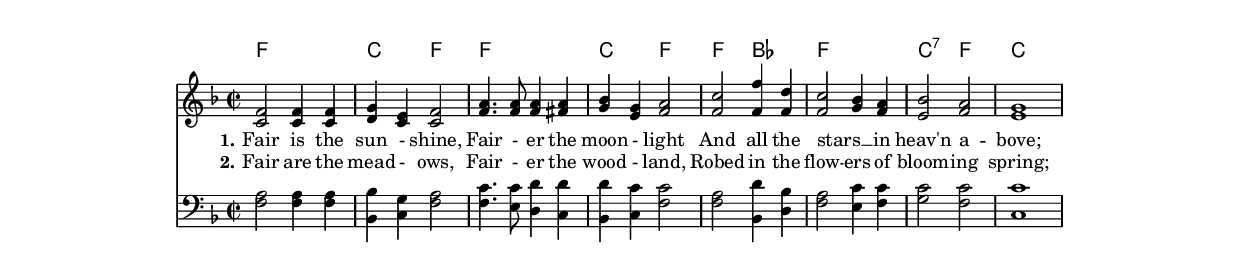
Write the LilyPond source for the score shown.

% DO NOT EDIT this file manually; it is automatically
% generated from Documentation/snippets/new
% Make any changes in Documentation/snippets/new/
% and then run scripts/auxiliar/makelsr.py
%
% This file is in the public domain.
%% Note: this file works from version 2.13.36
\version "2.13.36"
#(set-global-staff-size 15)
\paper {
  ragged-right = ##f
  line-width = 15\cm
  indent = 0\cm
}

\header {
  lsrtags = "headwords"
  texidoc = ""
  doctitle = "headword"
} % begin verbatim



theChords = \chordmode {
  \time 2/2
  f1 | c2 f2 | f1 | c2 f2| %\break
  f2 bes2 | f1 | c2:7 f | c1 | \break
}

verseOne = \lyricmode {
  \set stanza = #"1."
  Fair is the sun - shine,
  Fair - er the moon - light
  And all the stars __ _  in heav'n a -- bove;
}

verseTwo = \lyricmode {
  \set stanza = #"2."
  Fair are the mead - ows,
  Fair - er the wood - land,
  Robed in the flow -- ers of bloom -- ing spring;
}

Soprano = {
  \time 2/2
  \key f \major
  \stemUp
  f'2 f'4 f' | g'4 e' f'2 | a'4. a'8 a'4 a' | bes'4 g' a'2 |
  c''2 f''4 d'' |  c''2  bes'4  a' | bes'2 a' | g'1 |
}

Alto = {
  \key f \major
  c'2 c'4 c' | d'4 c' c'2 | f'4. f'8 f'4 fis' | g'4 e' f'2 |
  f'2 f'4 f' |  f'2  g'4  f' | e'2 f' | e'1 |
}

Tenor = {
  \key f \major
  \stemDown
  a2 a4 a | bes4 g a2  | c'4. c'8 d'4 d' | d'4 c' c'2 |
  a2 d'4 bes | a2 c'4 c' | c'2 c'  | c'1 |
}

Bass = {
  \key f \major
  f2 f4 f | bes,4 c  f2 | f4. e8 d4 c | bes,4 c f2 |
  f2 bes,4 d | f2 e4 f | g2 f | c1 |
}


\score {
  <<
    \new ChordNames { \theChords }
    \context Staff = upper {
      \context Voice = sop {
        <<
          \Soprano
          \Alto
        >>
      }
    }
    \context Lyrics = "LyrOne" \lyricsto "sop" { \verseOne }
    \context Lyrics = "LyrTwo" \lyricsto "sop" { \verseTwo }
    \context Staff = lower {
      \new Voice {
        \clef bass
        #(set-accidental-style 'modern-cautionary)
        <<
          \Tenor
          \Bass
        >>
      }
    }
  >>

  \layout {
    indent = 0
    \context {
      \Score
      \remove "Bar_number_engraver"
    }
    \context {
      \Voice
      \override StanzaNumber #'padding = #1.8
    }
  }
}
\paper {  }
